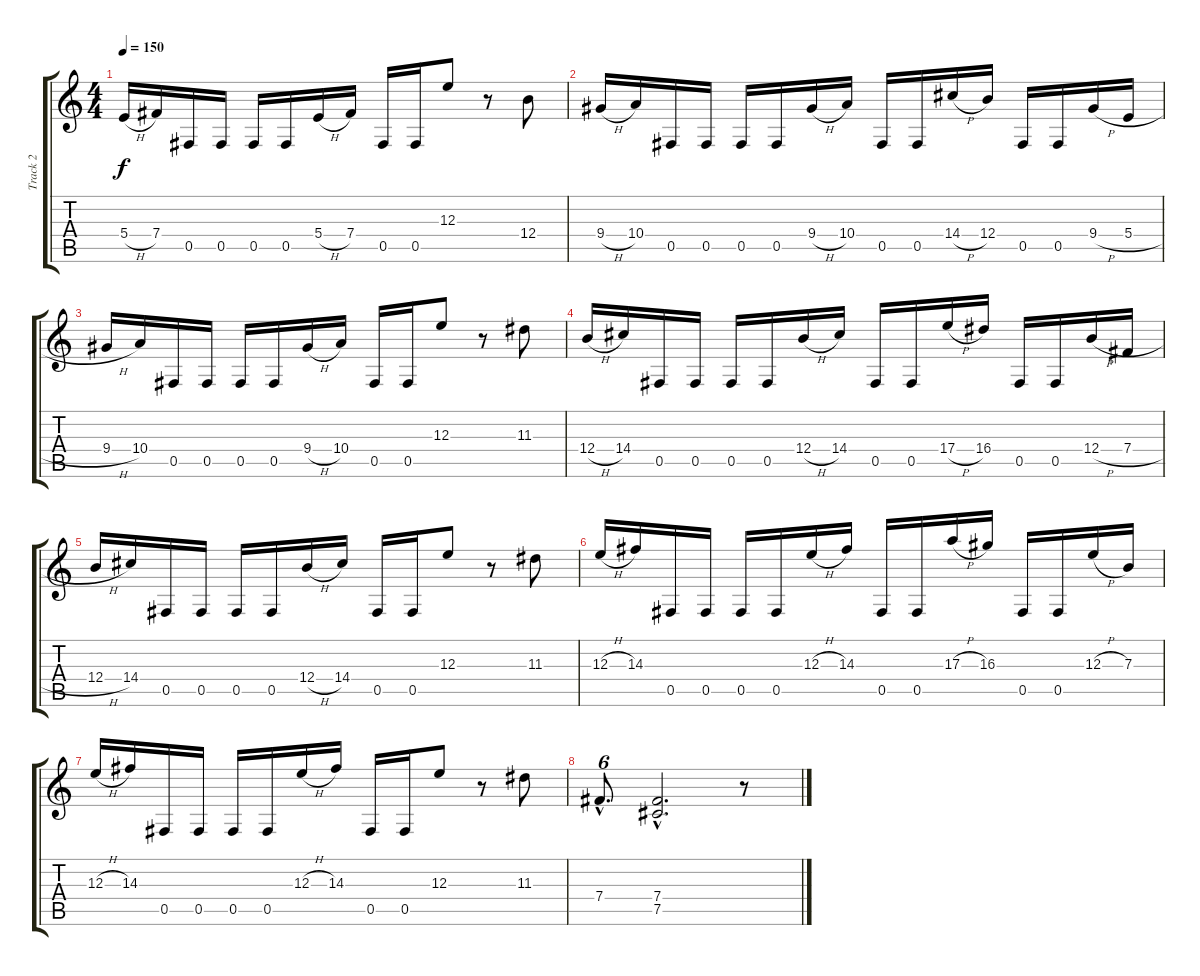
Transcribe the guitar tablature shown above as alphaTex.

\track ("Track 2" "Track 2") {instrument overdrivenguitar}
\staff {score tabs}
\tuning (Db4 Ab3 E3 B2 Gb2 Db2) {hide}
\ts (4 4)
\tempo 150
\clef g2
\ks c
5.4{h}.16{dy f} 7.4.16 0.5.16 0.5.16 0.5.16 0.5.16 5.4{h}.16 7.4.16 0.5.16 0.5.16 12.3.8 r.8 12.4.8 |
9.4{h}.16 10.4.16 0.5.16 0.5.16 0.5.16 0.5.16 9.4{h}.16 10.4.16 0.5.16 0.5.16 14.4{h}.16 12.4.16 0.5.16 0.5.16 9.4{h}.16 5.4{h}.16 |
9.4{h}.16 10.4.16 0.5.16 0.5.16 0.5.16 0.5.16 9.4{h}.16 10.4.16 0.5.16 0.5.16 12.3.8 r.8 11.3.8 |
12.4{h}.16 14.4.16 0.5.16 0.5.16 0.5.16 0.5.16 12.4{h}.16 14.4.16 0.5.16 0.5.16 17.4{h}.16 16.4.16 0.5.16 0.5.16 12.4{h}.16 7.4{h}.16 |
12.4{h}.16 14.4.16 0.5.16 0.5.16 0.5.16 0.5.16 12.4{h}.16 14.4.16 0.5.16 0.5.16 12.3.8 r.8 11.3.8 |
12.3{h}.16 14.3.16 0.5.16 0.5.16 0.5.16 0.5.16 12.3{h}.16 14.3.16 0.5.16 0.5.16 17.3{h}.16 16.3.16 0.5.16 0.5.16 12.3{h}.16 7.3.16 |
12.3{h}.16 14.3.16 0.5.16 0.5.16 0.5.16 0.5.16 12.3{h}.16 14.3.16 0.5.16 0.5.16 12.3.8 r.8 11.3.8 |
7.4{hac}.8{d tu (6 4)} (7.4{hac} 7.5{hac}).2{d} r.8
